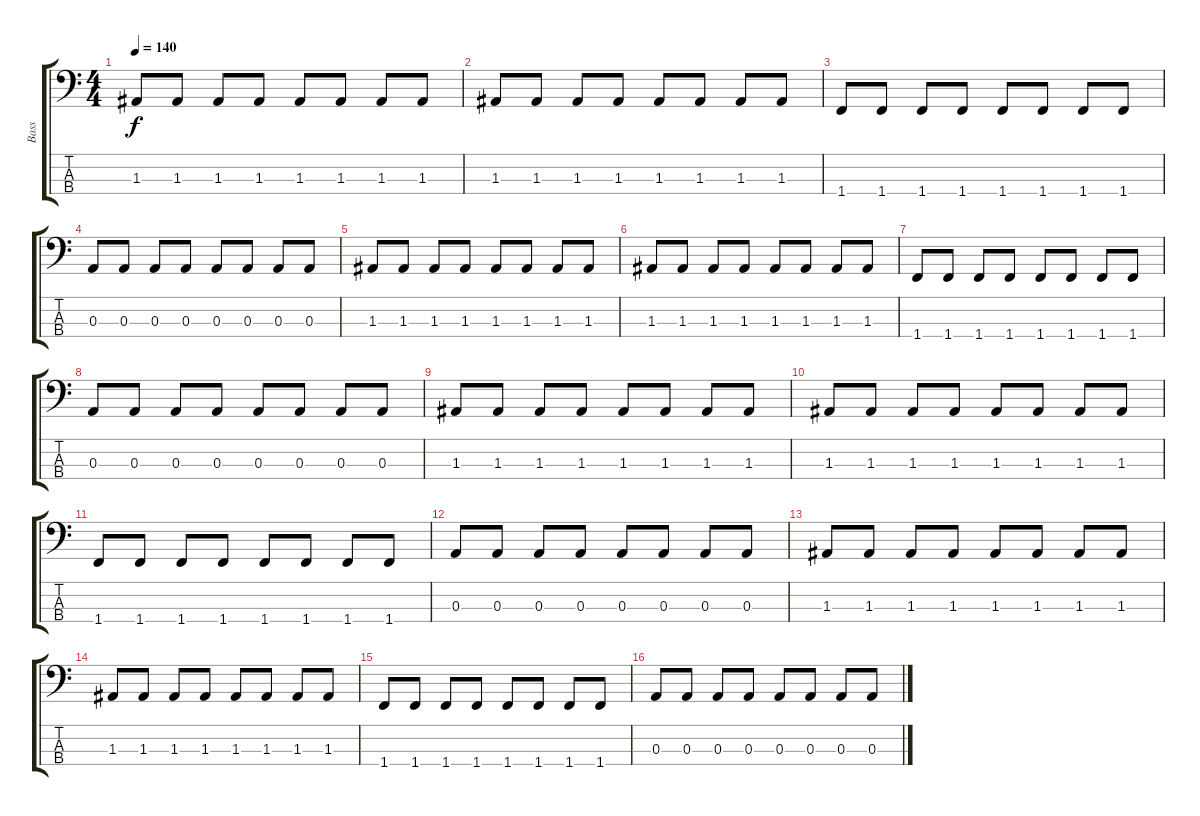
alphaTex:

\track ("Bass" "Bass") {instrument acousticguitarnylon}
\staff {score tabs}
\tuning (G2 D2 A1 E1) {hide}
\ts (4 4)
\tempo 140
\clef f4
\ks c
1.3.8{dy f} 1.3.8 1.3.8 1.3.8 1.3.8 1.3.8 1.3.8 1.3.8 |
1.3.8 1.3.8 1.3.8 1.3.8 1.3.8 1.3.8 1.3.8 1.3.8 |
1.4.8 1.4.8 1.4.8 1.4.8 1.4.8 1.4.8 1.4.8 1.4.8 |
0.3.8 0.3.8 0.3.8 0.3.8 0.3.8 0.3.8 0.3.8 0.3.8 |
1.3.8 1.3.8 1.3.8 1.3.8 1.3.8 1.3.8 1.3.8 1.3.8 |
1.3.8 1.3.8 1.3.8 1.3.8 1.3.8 1.3.8 1.3.8 1.3.8 |
1.4.8 1.4.8 1.4.8 1.4.8 1.4.8 1.4.8 1.4.8 1.4.8 |
0.3.8 0.3.8 0.3.8 0.3.8 0.3.8 0.3.8 0.3.8 0.3.8 |
1.3.8 1.3.8 1.3.8 1.3.8 1.3.8 1.3.8 1.3.8 1.3.8 |
1.3.8 1.3.8 1.3.8 1.3.8 1.3.8 1.3.8 1.3.8 1.3.8 |
1.4.8 1.4.8 1.4.8 1.4.8 1.4.8 1.4.8 1.4.8 1.4.8 |
0.3.8 0.3.8 0.3.8 0.3.8 0.3.8 0.3.8 0.3.8 0.3.8 |
1.3.8 1.3.8 1.3.8 1.3.8 1.3.8 1.3.8 1.3.8 1.3.8 |
1.3.8 1.3.8 1.3.8 1.3.8 1.3.8 1.3.8 1.3.8 1.3.8 |
1.4.8 1.4.8 1.4.8 1.4.8 1.4.8 1.4.8 1.4.8 1.4.8 |
0.3.8 0.3.8 0.3.8 0.3.8 0.3.8 0.3.8 0.3.8 0.3.8
